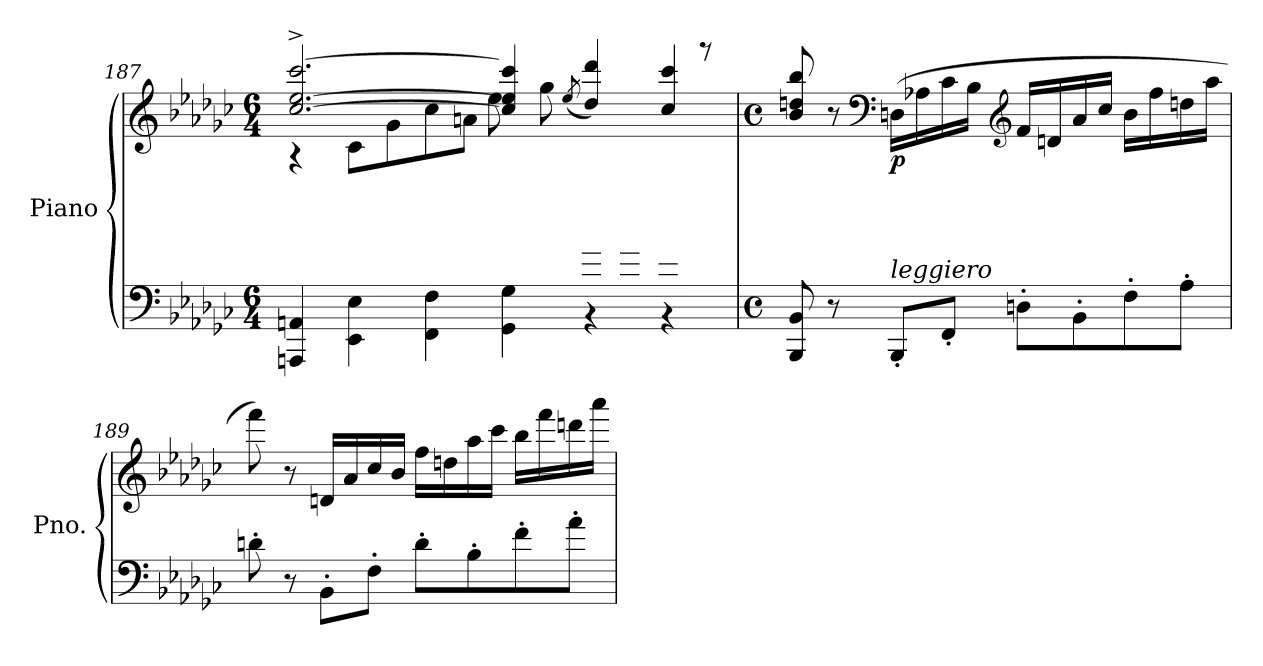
**kern	**kern	**dynam
*part1	*part1	*part1
*staff2	*staff1	*staff1/2
*I"Piano	*	*
*I'Pno.	*	*
!!LO:LB:g=z
*clefF4	*clefG2	*
*k[b-e-a-d-g-c-]	*k[b-e-a-d-g-c-]	*
*M6/4	*M6/4	*
=187	=187	=187
*^	*^	*
1ryy	4AAAn/ 4AAn/	[2.cc-/^ [2.ee-/^ [2.ccc-/^	4r	.
.	4EE-\ 4E-\	.	(8c-\L	.
.	.	.	8g-\	.
.	4FF\ 4F\	.	8cc-\	.
.	.	.	8an\J	.
.	4GG-\ 4G-\	4cc-/] 4ee-/] 4ccc-/]	8ee-\L	.
.	.	.	8gg-\	.
.	.	(8qee-/	.	.
8an/	4rBB	4dd-/ 4ddd-/)	4.ryy	.
8g-/	.	.	.	.
8e-/J)	4rBB	4cc-/ 4ccc-/	.	.
8ryy	.	.	8rggg	.
*v	*v	*	*	*
*	*v	*v	*
=188	=188	=188
*M4/4	*M4/4	*
*met(c)	*met(c)	*
*	*MM132	*
8BBB-/ 8BB-/	8b-/ 8ddn/ 8bb-/	.
8r	8r	.
*	*clefF4	*
!LO:TX:a:i:t=leggiero	!	!
!	!	!LO:DY:b
8BBB-'/L	(16Dn\LL	p
.	16A-X\	.
8FF'/J	16c-\	.
.	16B-\JJ	.
*	*clefG2	*
8Dn'\L	16f/LL	.
.	16dn/	.
8BB-'\	16a-/	.
.	16cc-/JJ	.
8F'\	16b-\LL	.
.	16ff\	.
8A-'\J	16ddn\	.
.	16aa-\JJ	.
=189	=189	=189
8dn'\	8fff\)	.
8r	8r	.
8BB-'\L	16dn/LL	.
.	16a-/	.
8F'\J	16cc-/	.
.	16b-/JJ	.
8d'\L	16ff\LL	.
.	16ddn\	.
8B-'\	16aa-\	.
.	16ccc-\JJ	.
8f'\	16bb-\LL	.
.	16fff\	.
8a-'\J	16dddn\	.
.	16aaa-\JJ	.
=	=	=
*-	*-	*-
